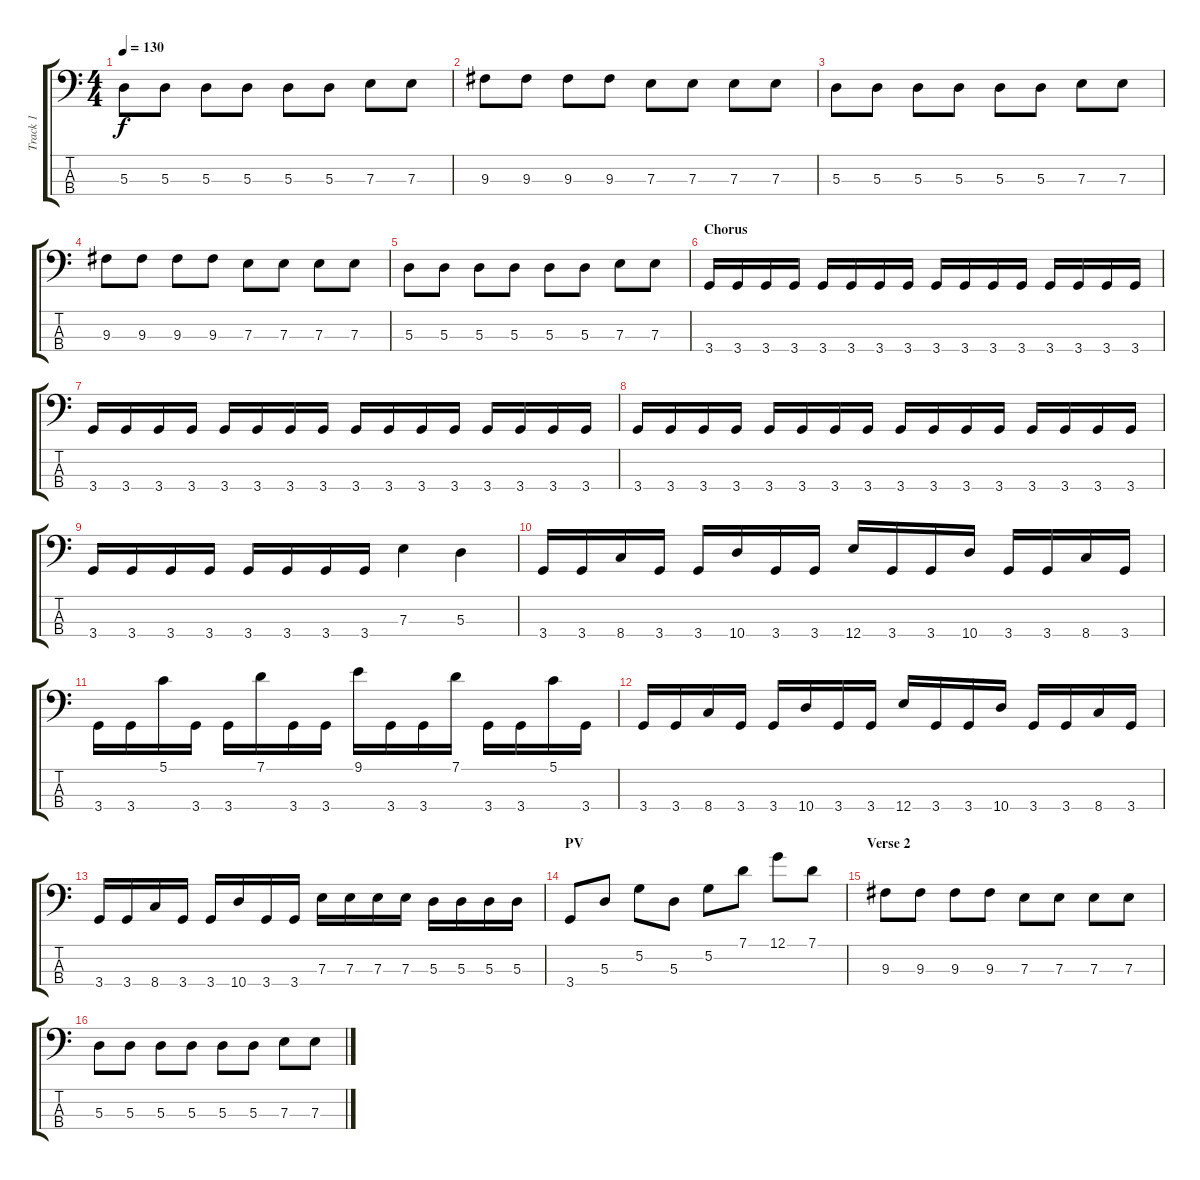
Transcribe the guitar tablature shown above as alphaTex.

\track ("Track 1" "Track 1") {instrument electricbasspick}
\staff {score tabs}
\tuning (G2 D2 A1 E1) {hide}
\ts (4 4)
\tempo 130
\clef f4
\ks c
5.3.8{dy f} 5.3.8 5.3.8 5.3.8 5.3.8 5.3.8 7.3.8 7.3.8 |
9.3.8 9.3.8 9.3.8 9.3.8 7.3.8 7.3.8 7.3.8 7.3.8 |
5.3.8 5.3.8 5.3.8 5.3.8 5.3.8 5.3.8 7.3.8 7.3.8 |
9.3.8 9.3.8 9.3.8 9.3.8 7.3.8 7.3.8 7.3.8 7.3.8 |
5.3.8 5.3.8 5.3.8 5.3.8 5.3.8 5.3.8 7.3.8 7.3.8 |
\section ("" "Chorus")
3.4.16 3.4.16 3.4.16 3.4.16 3.4.16 3.4.16 3.4.16 3.4.16 3.4.16 3.4.16 3.4.16 3.4.16 3.4.16 3.4.16 3.4.16 3.4.16 |
3.4.16 3.4.16 3.4.16 3.4.16 3.4.16 3.4.16 3.4.16 3.4.16 3.4.16 3.4.16 3.4.16 3.4.16 3.4.16 3.4.16 3.4.16 3.4.16 |
3.4.16 3.4.16 3.4.16 3.4.16 3.4.16 3.4.16 3.4.16 3.4.16 3.4.16 3.4.16 3.4.16 3.4.16 3.4.16 3.4.16 3.4.16 3.4.16 |
3.4.16 3.4.16 3.4.16 3.4.16 3.4.16 3.4.16 3.4.16 3.4.16 7.3.4 5.3.4 |
3.4.16 3.4.16 8.4.16 3.4.16 3.4.16 10.4.16 3.4.16 3.4.16 12.4.16 3.4.16 3.4.16 10.4.16 3.4.16 3.4.16 8.4.16 3.4.16 |
3.4.16 3.4.16 5.1.16 3.4.16 3.4.16 7.1.16 3.4.16 3.4.16 9.1.16 3.4.16 3.4.16 7.1.16 3.4.16 3.4.16 5.1.16 3.4.16 |
3.4.16 3.4.16 8.4.16 3.4.16 3.4.16 10.4.16 3.4.16 3.4.16 12.4.16 3.4.16 3.4.16 10.4.16 3.4.16 3.4.16 8.4.16 3.4.16 |
3.4.16 3.4.16 8.4.16 3.4.16 3.4.16 10.4.16 3.4.16 3.4.16 7.3.16 7.3.16 7.3.16 7.3.16 5.3.16 5.3.16 5.3.16 5.3.16 |
\section ("" "PV")
3.4.8 5.3.8 5.2.8 5.3.8 5.2.8 7.1.8 12.1.8 7.1.8 |
\section ("" "Verse 2")
9.3.8 9.3.8 9.3.8 9.3.8 7.3.8 7.3.8 7.3.8 7.3.8 |
5.3.8 5.3.8 5.3.8 5.3.8 5.3.8 5.3.8 7.3.8 7.3.8
